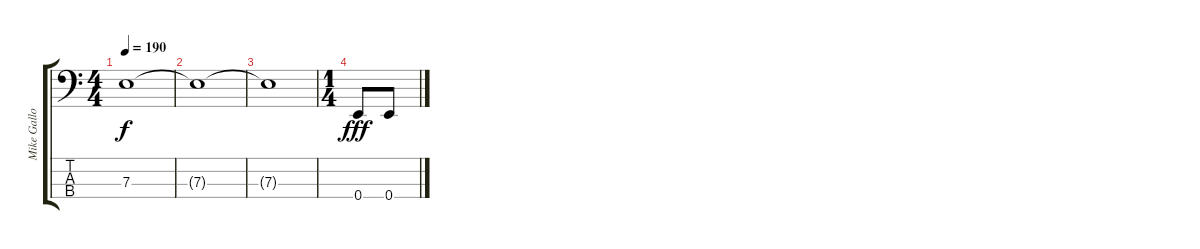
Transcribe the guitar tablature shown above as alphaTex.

\track ("Mike Gallo" "Mike Gallo") {instrument electricbasspick}
\staff {score tabs}
\tuning (G2 D2 A1 E1) {hide}
\ts (4 4)
\tempo 190
\clef f4
\ks c
7.3{t}.1{dy f} |
7.3{t}.1 |
7.3{t}.1 |
\ts (1 4)
0.4.8{dy fff} 0.4.8
